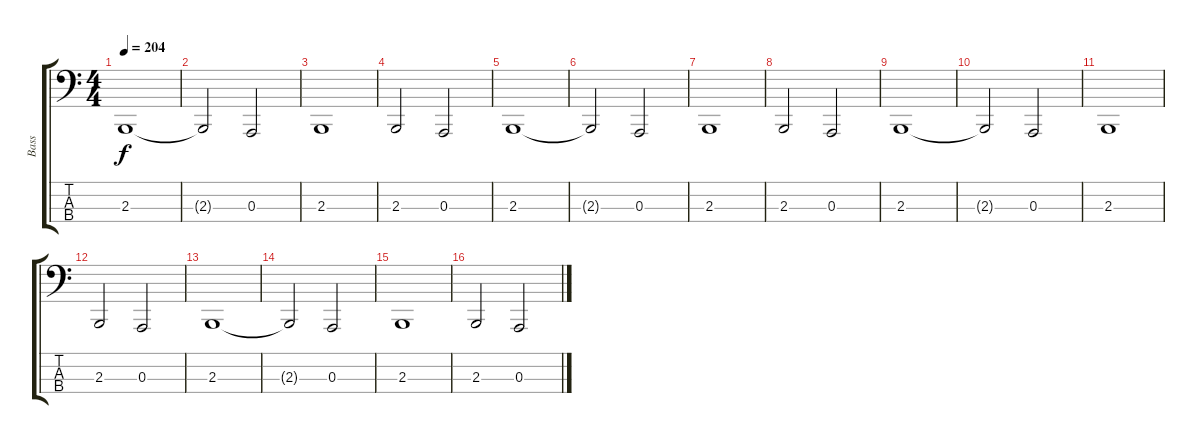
\track ("Bass" "Bass") {instrument clavinet}
\staff {score tabs}
\tuning (G2 D2 A1 E1) {hide}
\ts (4 4)
\tempo 204
\clef f4
\ks c
2.3.1{dy f} |
2.3{t}.2 0.3.2 |
2.3.1 |
2.3.2 0.3.2 |
2.3.1 |
2.3{t}.2 0.3.2 |
2.3.1 |
2.3.2 0.3.2 |
2.3.1 |
2.3{t}.2 0.3.2 |
2.3.1 |
2.3.2 0.3.2 |
2.3.1 |
2.3{t}.2 0.3.2 |
2.3.1 |
2.3.2 0.3.2
